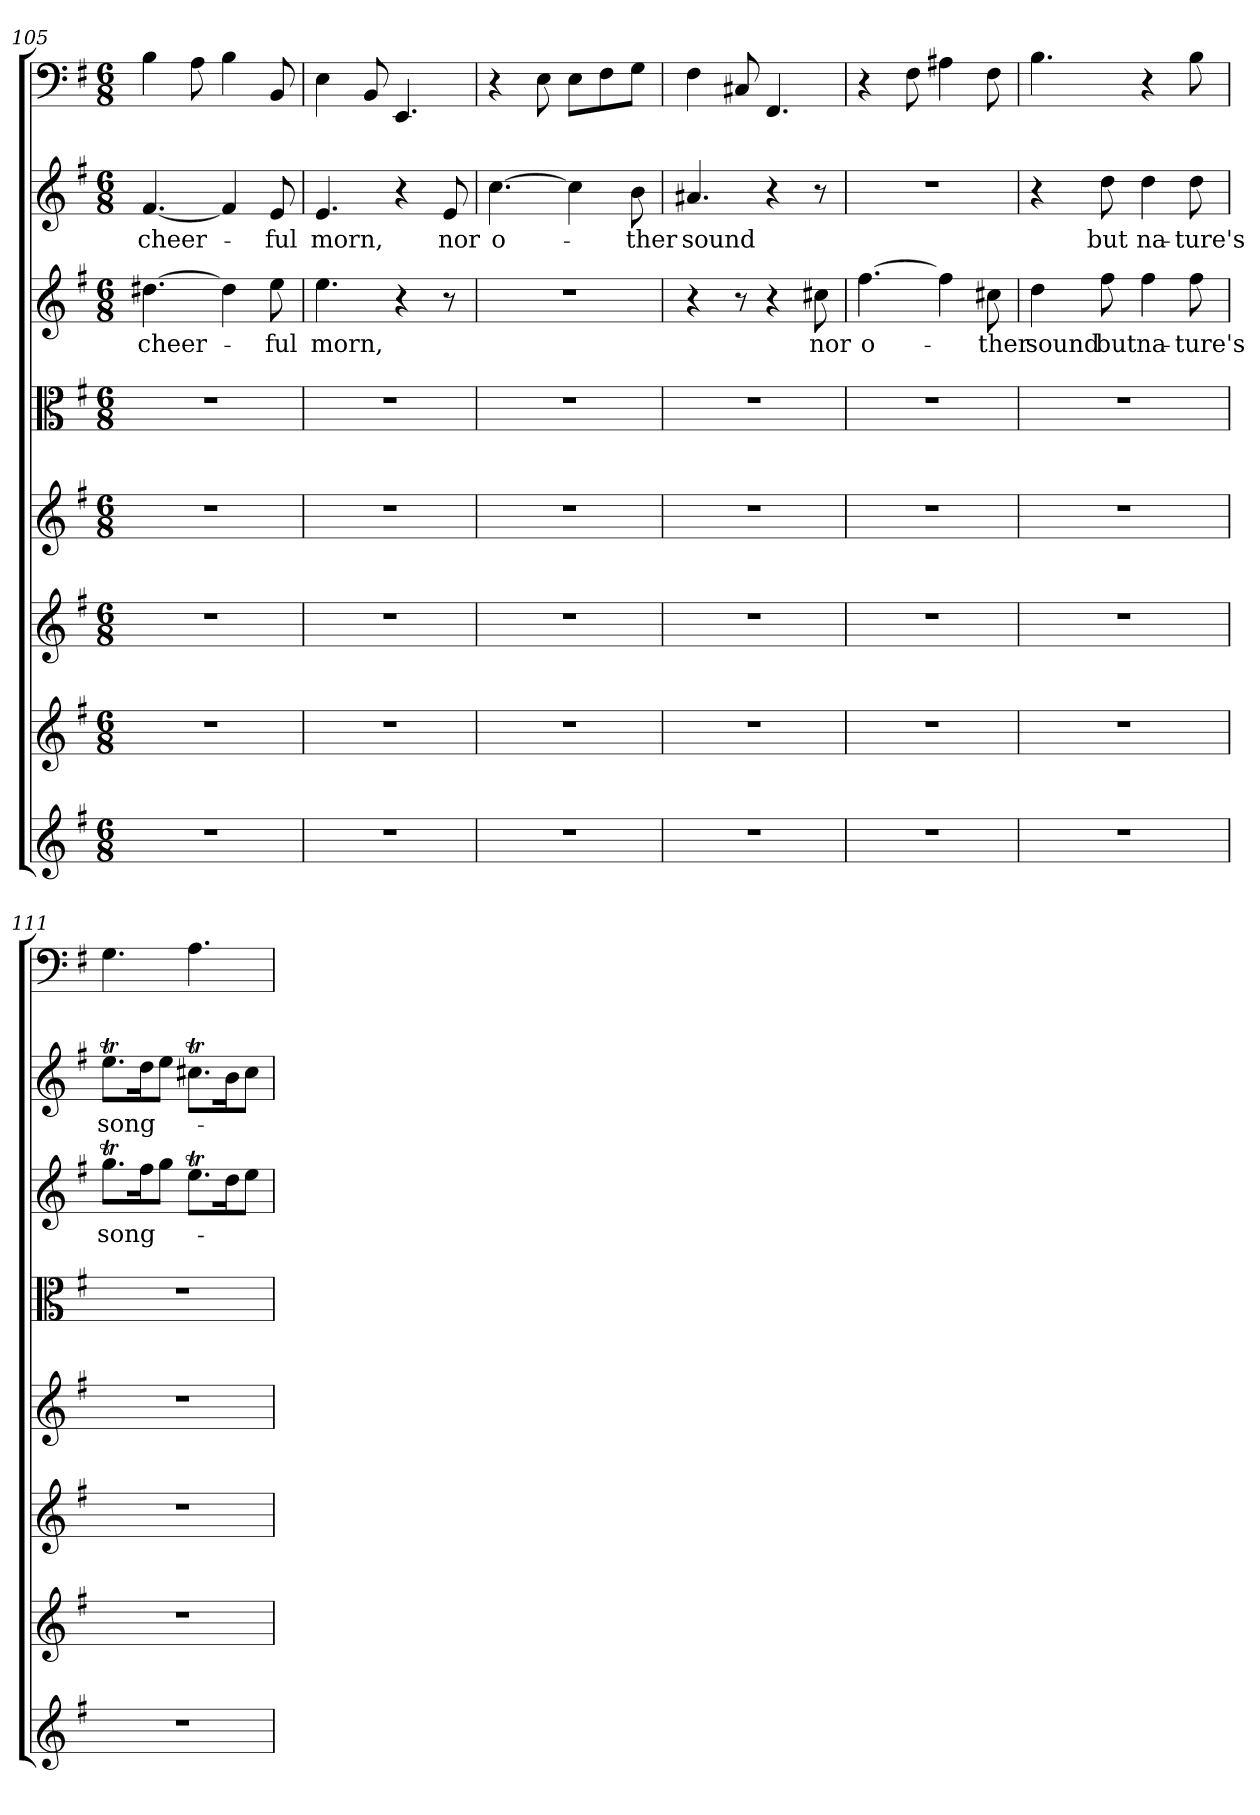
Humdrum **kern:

**kern	**kern	**kern	**kern	**kern	**kern	**text	**kern	**text	**kern
*part8	*part7	*part6	*part5	*part4	*part3	*part3	*part2	*part2	*part1
*staff8	*staff7	*staff6	*staff5	*staff4	*staff3	*staff3	*staff2	*staff2	*staff1
*clefG2	*clefG2	*clefG2	*clefG2	*clefC3	*clefG2	*	*clefG2	*	*clefF4
*k[f#]	*k[f#]	*k[f#]	*k[f#]	*k[f#]	*k[f#]	*	*k[f#]	*	*k[f#]
*G:	*G:	*G:	*G:	*G:	*G:	*	*G:	*	*G:
*M6/8	*M6/8	*M6/8	*M6/8	*M6/8	*M6/8	*	*M6/8	*	*M6/8
=105	=105	=105	=105	=105	=105	=105	=105	=105	=105
2.r	2.r	2.r	2.r	2.r	[4.dd#X\	cheer-	[4.f#/	cheer-	4B\
.	.	.	.	.	.	.	.	.	8A\
.	.	.	.	.	4dd#\]	.	4f#/]	.	4B\
.	.	.	.	.	8ee\	-ful	8e/	-ful	8BB/
=106	=106	=106	=106	=106	=106	=106	=106	=106	=106
2.r	2.r	2.r	2.r	2.r	4.ee\	morn,	4.e/	morn,	4E\
.	.	.	.	.	.	.	.	.	8BB/
.	.	.	.	.	4r	.	4r	.	4.EE/
.	.	.	.	.	8r	.	8e/	nor	.
=107	=107	=107	=107	=107	=107	=107	=107	=107	=107
2.r	2.r	2.r	2.r	2.r	2.r	.	[4.cc\	o-	4r
.	.	.	.	.	.	.	.	.	8E\
.	.	.	.	.	.	.	4cc\]	.	8E\L
.	.	.	.	.	.	.	.	.	8F#\
.	.	.	.	.	.	.	8b\	-ther	8G\J
=108	=108	=108	=108	=108	=108	=108	=108	=108	=108
2.r	2.r	2.r	2.r	2.r	4r	.	4.a#X/	sound	4F#\
.	.	.	.	.	8r	.	.	.	8C#X/
.	.	.	.	.	4r	.	4r	.	4.FF#/
.	.	.	.	.	8cc#X\	nor	8r	.	.
=109	=109	=109	=109	=109	=109	=109	=109	=109	=109
2.r	2.r	2.r	2.r	2.r	[4.ff#\	o-	2.r	.	4r
.	.	.	.	.	.	.	.	.	8F#\
.	.	.	.	.	4ff#\]	.	.	.	4A#X\
.	.	.	.	.	8cc#X\	-ther	.	.	8F#\
=110	=110	=110	=110	=110	=110	=110	=110	=110	=110
2.r	2.r	2.r	2.r	2.r	4dd\	sound	4r	.	4.B\
.	.	.	.	.	8ff#\	but	8dd\	but	.
.	.	.	.	.	4ff#\	na-	4dd\	na-	4r
.	.	.	.	.	8ff#\	-ture's	8dd\	-ture's	8B\
=111	=111	=111	=111	=111	=111	=111	=111	=111	=111
2.r	2.r	2.r	2.r	2.r	8.ggT\L	song-	8.eeT\L	song-	4.G\
.	.	.	.	.	16ff#\K	.	16dd\K	.	.
.	.	.	.	.	8gg\J	.	8ee\J	.	.
.	.	.	.	.	8.eeT\L	.	8.cc#Xt\L	.	4.A\
.	.	.	.	.	16dd\K	.	16b\K	.	.
.	.	.	.	.	8ee\J	.	8cc#\J	.	.
=	=	=	=	=	=	=	=	=	=
*-	*-	*-	*-	*-	*-	*-	*-	*-	*-
